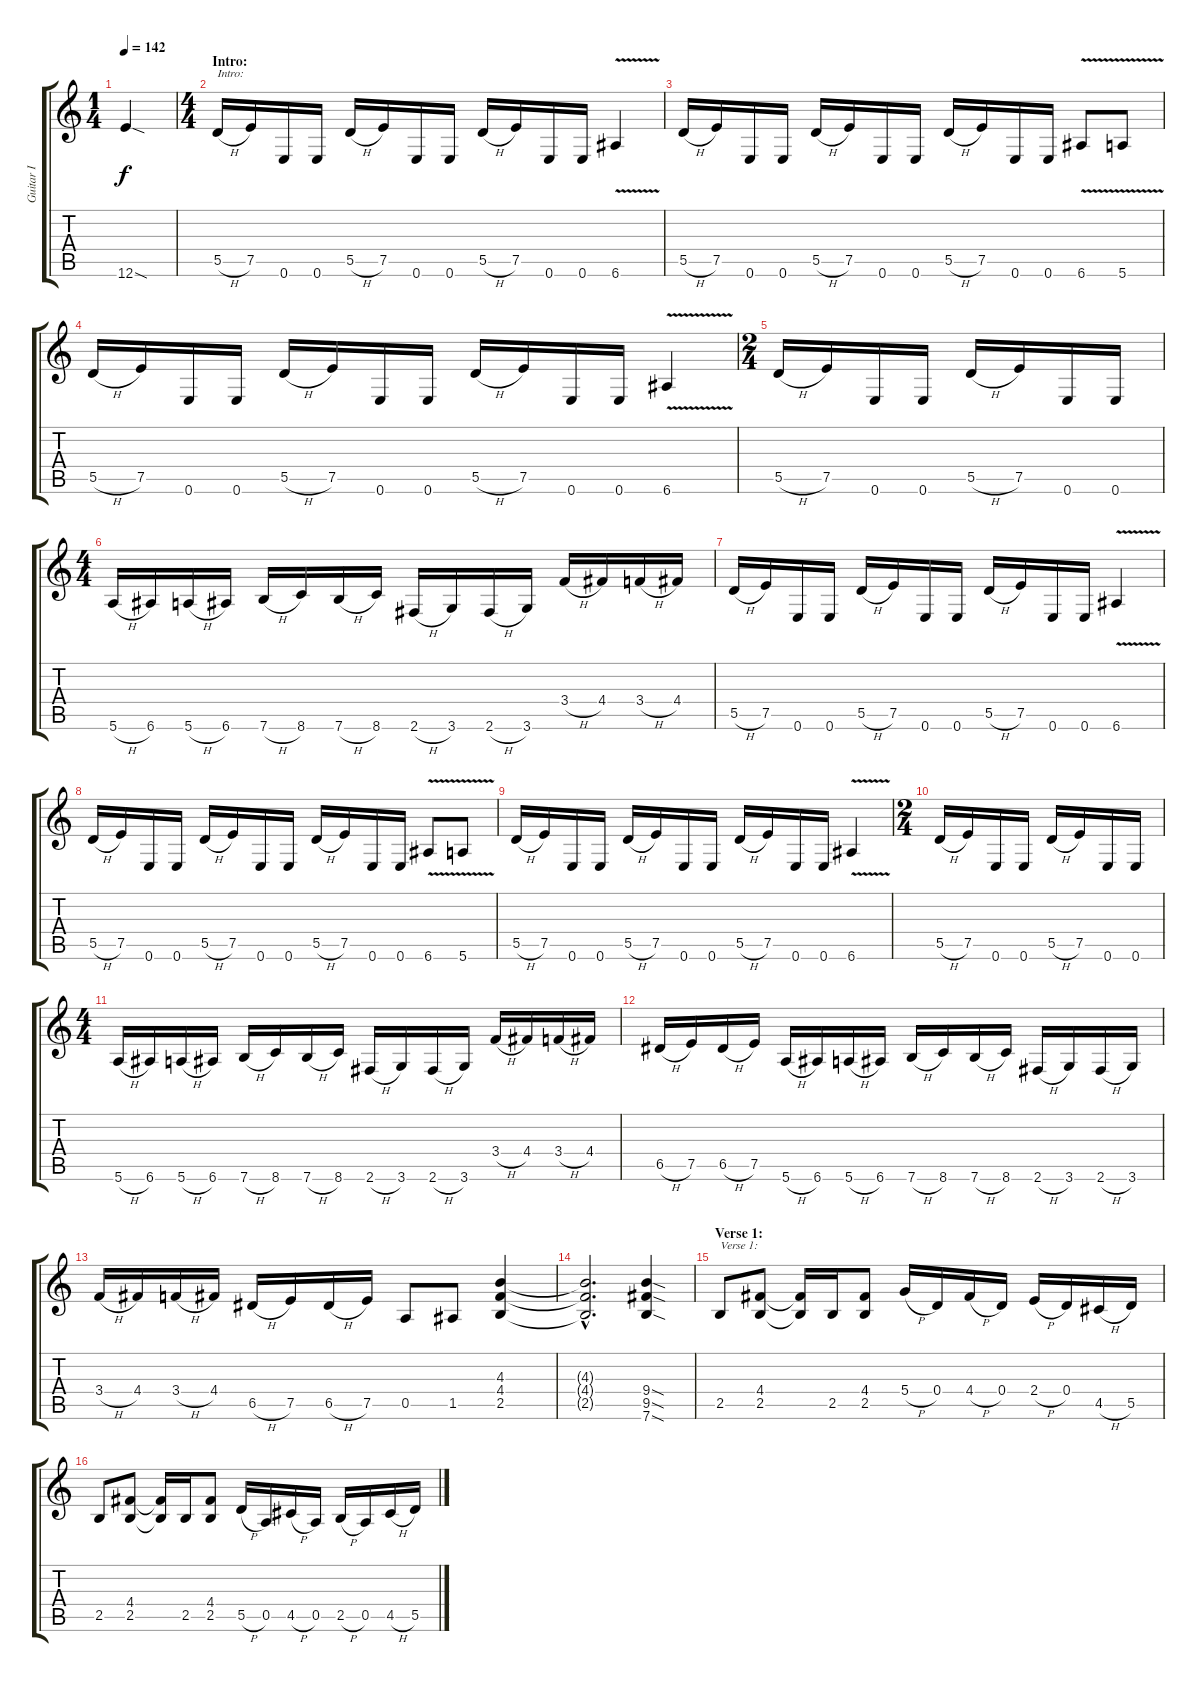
\track ("Guitar I" "Guitar I") {instrument distortionguitar}
\staff {score tabs}
\tuning (E4 B3 G3 D3 A2 E2) {hide}
\ts (1 4)
\tempo 142
\clef g2
\ks c
12.6{sod}.4{dy f instrument distortionguitar} |
\ts (4 4)
\section ("" "Intro:")
5.5{h}.16{txt "Intro:"} 7.5.16 0.6.16 0.6.16 5.5{h}.16 7.5.16 0.6.16 0.6.16 5.5{h}.16 7.5.16 0.6.16 0.6.16 6.6{v}.4 |
5.5{h}.16 7.5.16 0.6.16 0.6.16 5.5{h}.16 7.5.16 0.6.16 0.6.16 5.5{h}.16 7.5.16 0.6.16 0.6.16 6.6{v}.8 5.6{v}.8 |
5.5{h}.16 7.5.16 0.6.16 0.6.16 5.5{h}.16 7.5.16 0.6.16 0.6.16 5.5{h}.16 7.5.16 0.6.16 0.6.16 6.6{v}.4 |
\ts (2 4)
5.5{h}.16 7.5.16 0.6.16 0.6.16 5.5{h}.16 7.5.16 0.6.16 0.6.16 |
\ts (4 4)
5.6{h}.16 6.6.16 5.6{h}.16 6.6.16 7.6{h}.16 8.6.16 7.6{h}.16 8.6.16 2.6{h}.16 3.6.16 2.6{h}.16 3.6.16 3.4{h}.16 4.4.16 3.4{h}.16 4.4.16 |
5.5{h}.16 7.5.16 0.6.16 0.6.16 5.5{h}.16 7.5.16 0.6.16 0.6.16 5.5{h}.16 7.5.16 0.6.16 0.6.16 6.6{v}.4 |
5.5{h}.16 7.5.16 0.6.16 0.6.16 5.5{h}.16 7.5.16 0.6.16 0.6.16 5.5{h}.16 7.5.16 0.6.16 0.6.16 6.6{v}.8 5.6{v}.8 |
5.5{h}.16 7.5.16 0.6.16 0.6.16 5.5{h}.16 7.5.16 0.6.16 0.6.16 5.5{h}.16 7.5.16 0.6.16 0.6.16 6.6{v}.4 |
\ts (2 4)
5.5{h}.16 7.5.16 0.6.16 0.6.16 5.5{h}.16 7.5.16 0.6.16 0.6.16 |
\ts (4 4)
5.6{h}.16 6.6.16 5.6{h}.16 6.6.16 7.6{h}.16 8.6.16 7.6{h}.16 8.6.16 2.6{h}.16 3.6.16 2.6{h}.16 3.6.16 3.4{h}.16 4.4.16 3.4{h}.16 4.4.16 |
6.5{h}.16 7.5.16 6.5{h}.16 7.5.16 5.6{h}.16 6.6.16 5.6{h}.16 6.6.16 7.6{h}.16 8.6.16 7.6{h}.16 8.6.16 2.6{h}.16 3.6.16 2.6{h}.16 3.6.16 |
3.4{h}.16 4.4.16 3.4{h}.16 4.4.16 6.5{h}.16 7.5.16 6.5{h}.16 7.5.16 0.5.8 1.5.8 (4.3 4.4 2.5).4 |
(4.3{hac t} 4.4{hac t} 2.5{hac t}).2{d} (9.4{sod} 9.5{sod} 7.6{sod}).4 |
\section ("" "Verse 1:")
2.5.8{txt "Verse 1:"} (4.4 2.5).8 (4.4{t} 2.5{t}).16 2.5.16 (4.4 2.5).8 5.4{h}.16 0.4.16 4.4{h}.16 0.4.16 2.4{h}.16 0.4.16 4.5{h}.16 5.5.16 |
2.5.8 (4.4 2.5).8 (4.4{t} 2.5{t}).16 2.5.16 (4.4 2.5).8 5.5{h}.16 0.5.16 4.5{h}.16 0.5.16 2.5{h}.16 0.5.16 4.5{h}.16 5.5.16
